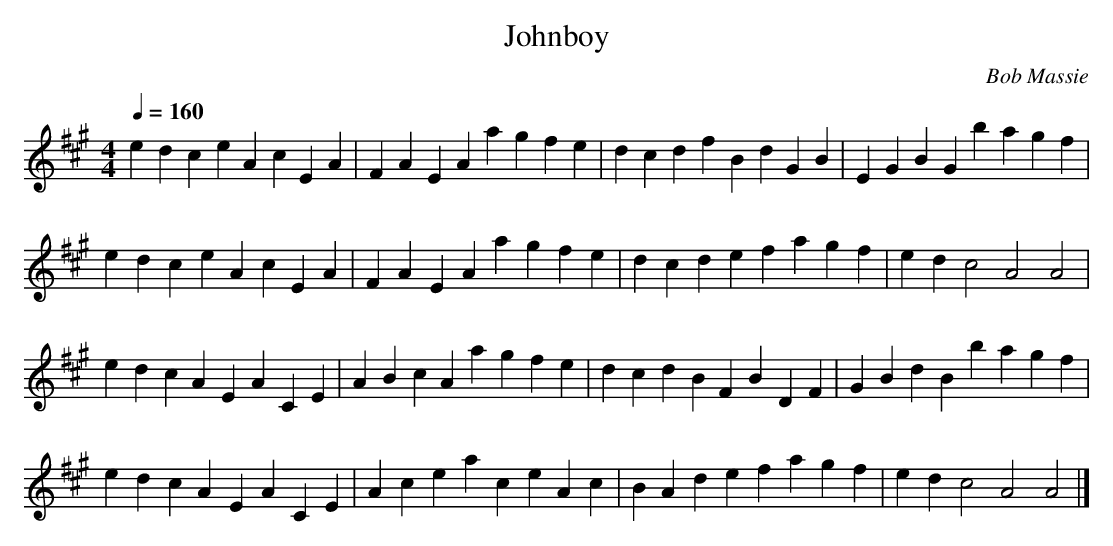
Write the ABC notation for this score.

X:1
T:Johnboy
C:Bob Massie
M:4/4
L:1/4
Q:1/4=160     %Tempo
K:A
ed ce Ac EA |FA EA ag fe |dc df Bd GB |EG BG ba gf |
ed ce Ac EA |FA EA ag fe |dc de fa gf |ed c2 A2 A2 |
ed cA EA CE |AB cA ag fe |dc dB FB DF |GB dB ba gf |
ed cA EA CE |Ac ea ce Ac |BA de fa gf |ed c2 A2 A2 |]
